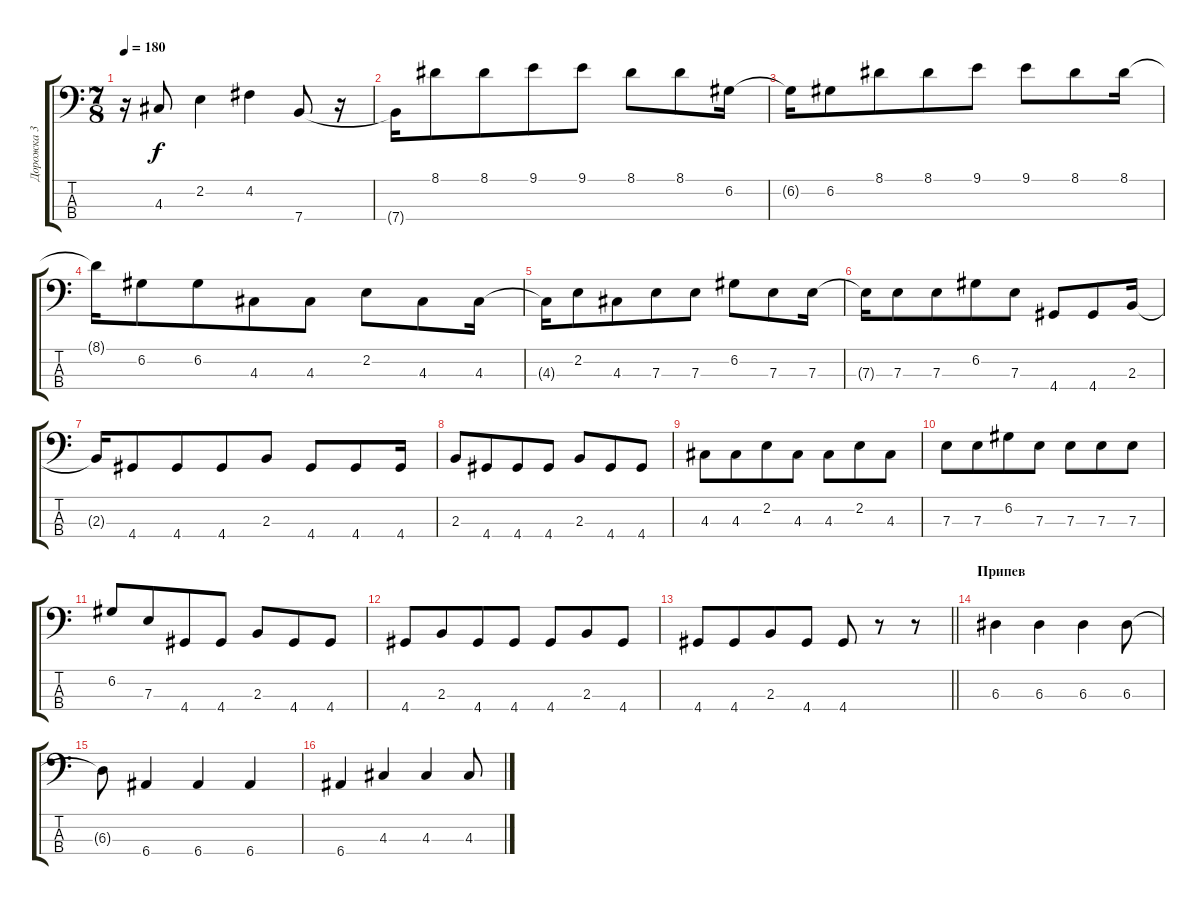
\track ("Дорожка 3" "Дорожка 3") {instrument electricbassfinger}
\staff {score tabs}
\tuning (G2 D2 A1 E1) {hide}
\ts (7 8)
\tempo 180
\clef f4
\ks c
r.16{dy f} 4.3{t}.8 2.2.4 4.2.4 7.4.8 r.16 |
7.4{t}.16 8.1.8 8.1.8 9.1.8 9.1.8 8.1.8 8.1.8 6.2.16 |
6.2{t}.16 6.2.8 8.1.8 8.1.8 9.1.8 9.1.8 8.1.8 8.1.16 |
8.1{t}.16 6.2.8 6.2.8 4.3.8 4.3.8 2.2.8 4.3.8 4.3.16 |
4.3{t}.16 2.2.8 4.3.8 7.3.8 7.3.8 6.2.8 7.3.8 7.3.16 |
7.3{t}.16 7.3.8 7.3.8 6.2.8 7.3.8 4.4.8 4.4.8 2.3.16 |
2.3{t}.16 4.4.8 4.4.8 4.4.8 2.3.8 4.4.8 4.4.8 4.4.16 |
2.3.8 4.4.8 4.4.8 4.4.8 2.3.8 4.4.8 4.4.8 |
4.3.8 4.3.8 2.2.8 4.3.8 4.3.8 2.2.8 4.3.8 |
7.3.8 7.3.8 6.2.8 7.3.8 7.3.8 7.3.8 7.3.8 |
6.2.8 7.3.8 4.4.8 4.4.8 2.3.8 4.4.8 4.4.8 |
4.4.8 2.3.8 4.4.8 4.4.8 4.4.8 2.3.8 4.4.8 |
\barLineRight lightlight
4.4.8 4.4.8 2.3.8 4.4.8 4.4.8 r.8 r.8 |
\section ("" "Припев")
6.3.4 6.3.4 6.3.4 6.3.8 |
6.3{t}.8 6.4.4 6.4.4 6.4.4 |
6.4.4 4.3.4 4.3.4 4.3.8
